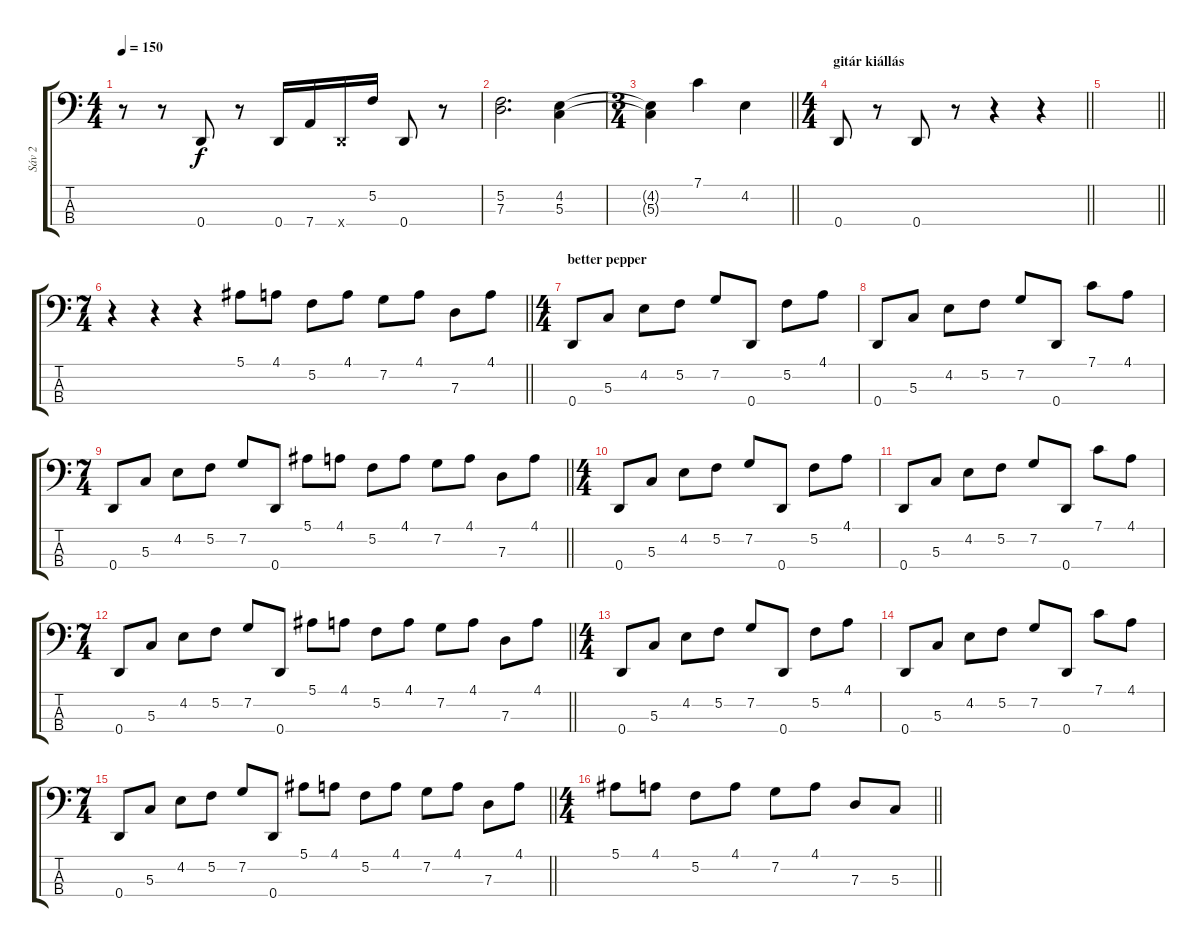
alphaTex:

\track ("Sáv 2" "Sáv 2") {instrument slapbass1}
\staff {score tabs}
\tuning (F2 C2 G1 D1) {hide}
\ts (4 4)
\tempo 150
\clef f4
\ks c
r.8{dy f} r.8 0.4.8 r.8 0.4.16 7.4.16 0.4{x}.16 5.2.16 0.4.8 r.8 |
(5.2 7.3).2{d} (4.2 5.3).4 |
\ts (3 4)
\barLineRight lightlight
(4.2{t} 5.3{t}).4 7.1.4 4.2.4 |
\ts (4 4)
\section ("" "gitár kiállás")
\barLineRight lightlight
0.4.8 r.8 0.4.8 r.8 r.4 r.4 |
\barLineRight lightlight
|
\ts (7 4)
\barLineRight lightlight
r.4 r.4 r.4 5.1.8 4.1.8 5.2.8 4.1.8 7.2.8 4.1.8 7.3.8 4.1.8 |
\ts (4 4)
\section ("" "better pepper")
0.4.8 5.3.8 4.2.8 5.2.8 7.2.8 0.4.8 5.2.8 4.1.8 |
0.4.8 5.3.8 4.2.8 5.2.8 7.2.8 0.4.8 7.1.8 4.1.8 |
\ts (7 4)
\barLineRight lightlight
0.4.8 5.3.8 4.2.8 5.2.8 7.2.8 0.4.8 5.1.8 4.1.8 5.2.8 4.1.8 7.2.8 4.1.8 7.3.8 4.1.8 |
\ts (4 4)
0.4.8 5.3.8 4.2.8 5.2.8 7.2.8 0.4.8 5.2.8 4.1.8 |
0.4.8 5.3.8 4.2.8 5.2.8 7.2.8 0.4.8 7.1.8 4.1.8 |
\ts (7 4)
\barLineRight lightlight
0.4.8 5.3.8 4.2.8 5.2.8 7.2.8 0.4.8 5.1.8 4.1.8 5.2.8 4.1.8 7.2.8 4.1.8 7.3.8 4.1.8 |
\ts (4 4)
0.4.8 5.3.8 4.2.8 5.2.8 7.2.8 0.4.8 5.2.8 4.1.8 |
0.4.8 5.3.8 4.2.8 5.2.8 7.2.8 0.4.8 7.1.8 4.1.8 |
\ts (7 4)
\barLineRight lightlight
0.4.8 5.3.8 4.2.8 5.2.8 7.2.8 0.4.8 5.1.8 4.1.8 5.2.8 4.1.8 7.2.8 4.1.8 7.3.8 4.1.8 |
\ts (4 4)
\barLineRight lightlight
5.1.8 4.1.8 5.2.8 4.1.8 7.2.8 4.1.8 7.3.8 5.3.8
